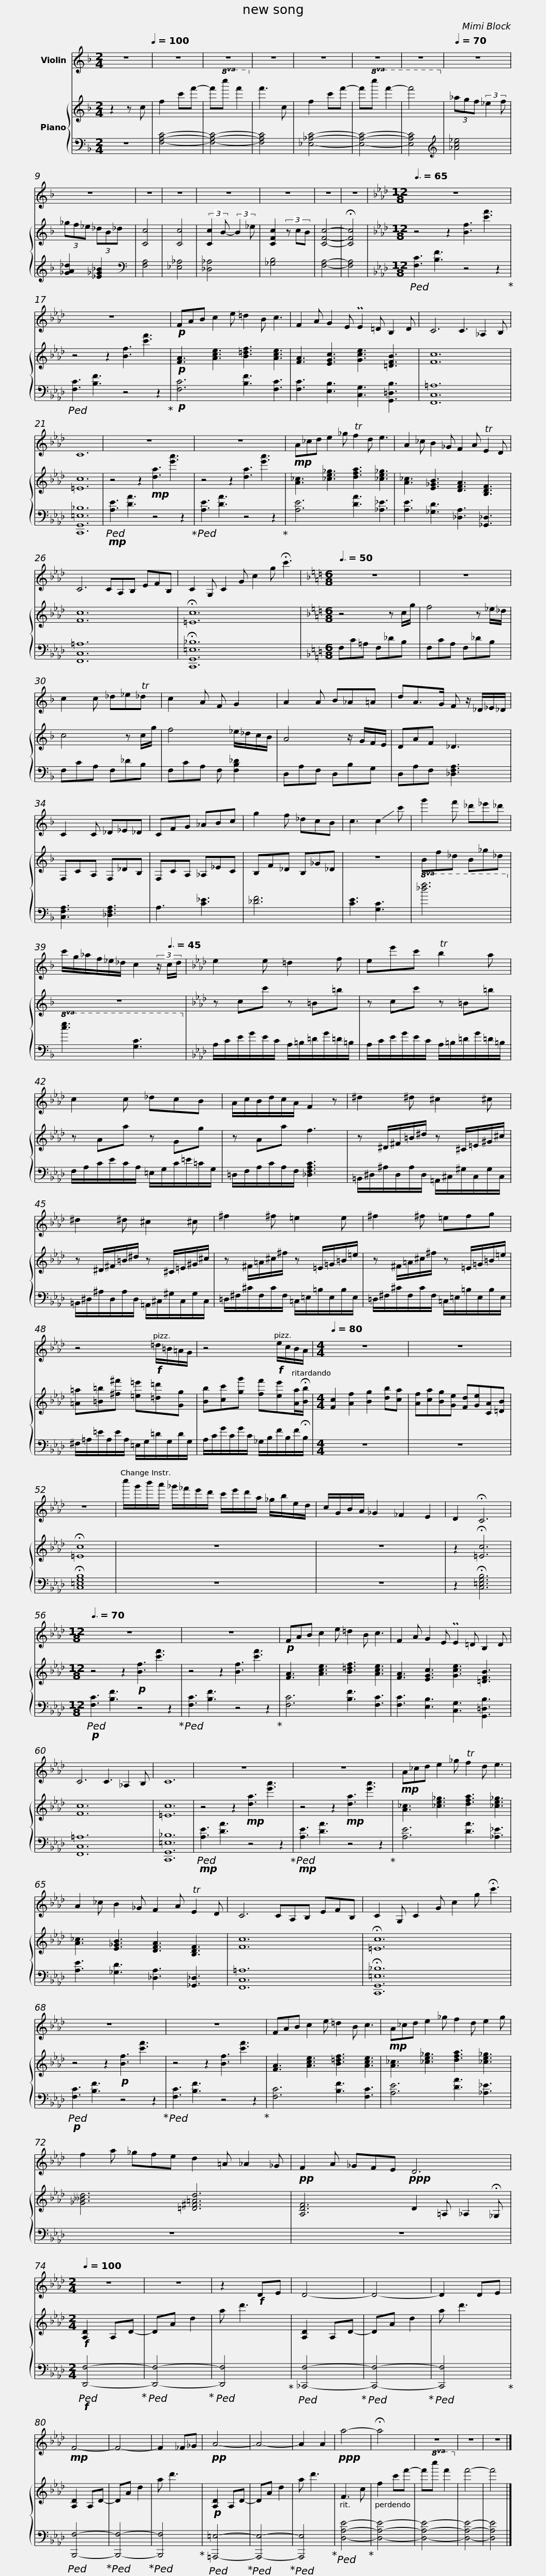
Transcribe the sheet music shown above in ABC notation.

X:1
%%score 1 { 2 | 3 }
L:1/8
M:2/4
I:linebreak $
K:F
V:1 treble
V:2 treble
V:3 bass
V:1
 z4[Q:1/4=100] | z4 | z4 | z4 | z4 | %5
 z4 | z4 |[Q:1/4=70] z4 | z4 |$ z4 | %10
 z4 | z4 | z4 | z4 | z4 | %15
[K:Ab][M:12/8][Q:3/8=65] z12 | z12 |$!p! FAB c2 e =d2 B c3 | F2 A G2 E PE2 =D B,2 D | C6 C3 _A,2 B, | %20
 C12 | z12 |$ z12 |!mp! A_cd e2 _g Tf2 d e3 | A2 _c B2 _G F2 A TE2 D | %25
 C6 CA,B, EFB, |$ C2 G, C2 G c2 g !fermata!c'3 |[K:F][M:6/8][Q:3/8=50] z6 | z6 | c2 c _d_eT_d |$ %30
 c2 A F G2 | A2 A B_A=A | dA>G F z/ _D/_E/_D/ | C2 C _D_E_D |$ CFG _ABc | %35
 g2 f _dcB | c3 !-(!c2 !-)!c' | g'2 f' _d'_e'_d' |$ c'/g/_a/f/_e/_d/ c2 (3z/[Q:3/8=45] c/d/ |[K:Ab] e2 e =d2 f |$ %40
 ee'c' Tb2 a | c2 c _dcB | A/c/B/d/c/A/ F2 z |$ ^d2 ^d ^c2 ^c | ^d2 ^d ^c2 ^c |$ %45
 ^f2 ^f =e2 e | ^f2 ^f =efg |$ z4!f! =d/=B/=A/G/ | z4!f! e/c/B/A/ |[M:4/4][Q:1/4=80] z8 |$ %50
 z8 | z8 | c''/g'/b'/a'/ _g'/_f'/e'/d'/ c'/e'/d'/a/ _g/b/e/d/ |$ c/G/B/A/ _G2 _F2 E2 | D2 !fermata!C6 | %55
[M:12/8][Q:3/8=70] z12 | z12 |!p! FAB c2 e =d2 B c3 |$ F2 A G2 E PE2 =D B,2 D | C6 C3 _A,2 B, | %60
 C12 | z12 | z12 |$!mp! A_cd e2 _g Tf2 d e3 | A2 _c B2 _G F2 A TE2 D | %65
 C6 CA,B, EFB, |$ C2 G, C2 G c2 g !fermata!c'3 | z12 | z12 | FAB c2 e =d2 B c3 |$ %70
!mp! A_cd e2 _g f2 d e2 g | f2 a _gfe d2 =A _A2 _G |$!pp! F2 A _GFE!ppp! D6 |[M:2/4][Q:1/4=100] z4 |$ z4 | %75
 z2!f! DE | D4- | D4- | D2 DE |!mp! F4- | %80
 F4- | F2 _F_G |!pp! A4- | A4- |$ A2 A2 | %85
!ppp! a4- | !fermata!a4 | z4 | z4 | z4 |] %90
V:2
 z2 z c | f2 c'f'- | f'!8va(!c'' f''2-!8va)! | f'3 c | f2 c'f'- | %5
 f'!8va(!c'' f''2- | f''4!8va)! | (3_agf (3:2:2_e2 f | (3_gf_e (3_dB_d |$ [Cc]4 | %10
 [Cc]4 | (3:2:2[Cc]2 B- (3:2:2B2 _e | [CFc]2 (3z cB | [CFc]4- | !fermata![CFc]4 | %15
[K:Ab][M:12/8] z4 z2 [Bf]3 [c'f']3 | z4 z2 [Bf]3 [c'f']3 |$!p! [FA]3 [Ace]3 [B=df]3 [Ace]3 | [FA]3 [EGc]3 [Gce]3 [=DFB]3 | [Fc]12 | %20
 [=Ec]12 | z4 z2!mp! [da]3 [e'a']3 |$ z4 z2 [da]3 [e'a']3 | [A_c]3 [_ce_g]3 [dfa]3 [_ce_g]3 | [A_c]3 [E_GB]3 [DFA]3 [B,DF]3 | %25
 [Fc]12 |$ !fermata![=Ec]12 |[K:F][M:6/8] z4 z c/g/ | f4 z _e/_d/ | c4 z c/g/ |$ %30
 f4 _e/_d/c/B/ | A4 z/ G/F/E/ | DAF _D3 | F,CA, F,_DB, |$ F,CA, _A,_EC | %35
 B,F_D B,_G_D | z6 | Bf_d B_g_d |$ z6 |[K:Ab] z cc' z =B=b |$ %40
 z cc' z =B=b | z Aa z Gg | z Aa f3 |$ z ^D/^F/=B/^d/ z ^C/=E/^G/^c/ | z ^D/^F/=B/^d/ z ^C/=E/^G/^c/ |$ %45
 z ^F/=A/^c/^f/ z =E/=G/=B/=e/ | z ^F/=A/^c/^f/ z =E/=G/=B/=e/ |$ [=A=a][=B=b][^f^f'] [=e=e'][=d=d'][Gg] | [Bb][cc'][gg'] [ff'][ee'][Aa]/!fermata![Bb]/ |[M:4/4] [Fc]2 [Af]2 [Bg]2 [db][ca] |$ %50
 [Af][ca][Bg][Ge] [Fd][Ge][CA][=DB] | !fermata![=Ec]8 | z8 |$ z8 | z2 !fermata![=Ec]6 | %55
[M:12/8] z4 z2!p! [Bf]3 [c'f']3 | z4 z2 [Bf]3 [c'f']3 | [FA]3 [Ace]3 [B=df]3 [Ace]3 |$ [FA]3 [EGc]3 [Gce]3 [=DFB]3 | [Fc]12 | %60
 [=Ec]12 | z4 z2!mp! [da]3 [e'a']3 | z4 z2!mp! [da]3 [e'a']3 |$ [A_c]3 [_ce_g]3 [dfa]3 [_ce_g]3 | [A_c]3 [E_GB]3 [DFA]3 [B,DF]3 | %65
 [Fc]12 |$ !fermata![=Ec]12 | z4 z2!p! [Bf]3 [c'f']3 | z4 z2 [Bf]3 [c'f']3 | [FA]3 [Ace]3 [B=df]3 [Ace]3 |$ %70
 [A_c]3 [_ce_g]3 [dfa]3 [_ce_g]3 | [_G__Bd]6 [=D^F=Ad]6 |$ [A,DF]6 D2 =A, _A,2 !fermata!_G, |[M:2/4]!f! [A,D]2 A,D- |$ DA d2 | %75
 a d'3 | [A,D]2 A,D- | DA d2 | a d'3 | [A,D]2 A,D- | %80
 DA d2 | a d'3 |!p! [A,D]2 A,D- | DA d2 |$ a d'3 | %85
 F3 c | f2 c'f'- | f'!8va(!c'' f''2-!8va)! | f'4- | f'4 |] %90
V:3
 z4 | [F,A,C]4- | [F,A,C]4- | [F,A,C]4 | [_E,_A,C]4- | %5
 [E,A,C]4- | [E,A,C]4 |[K:treble] [_Ac_e]4 | [_GA_d]2 [_E_G_B]2 |$[K:bass] [F,A,]4 | %10
 [_E,_A,]4 | [_D,_A,]4 | [_G,B,]4 | [F,A,]4- | [F,A,]4 | %15
[K:Ab][M:12/8]!ped! [F,C]3 [B,F]3 z4 z2!ped-up! |!ped! [F,C]3 [B,F]3 z4 z2!ped-up! |$!p! [F,C]6 [B,F]3 [F,C]3 | [F,C]3 [E,B,]3 [C,G,]3 [G,,=D,B,]3 | [F,,C,=A,]12 | %20
 [C,,G,,=E,_B,]12 |!mp!!ped! [A,E]3 [DA]3 z4 z2!ped-up! |$!ped! [A,E]3 [DA]3 z4 z2!ped-up! | [A,E]6 [DA]3 [_A,_E]3 | [A,E]3 [_G,D]3 [_D,A,]3 [_G,,_D,]3 | %25
 [F,,C,=A,]12 |$ !fermata![C,,G,,=E,_B,]12 |[K:F][M:6/8] F,C=A, F,_DB, | F,CA, F,_DB, | F,CA, F,_DB, |$ %30
 F,CA, F, [F,B,_D]2 | D,A,F, D,B,G, | D,A,F, [_D,F,A,]3 | [C,F,A,]3 [_D,F,A,]3 |$ A,3 [C_E]3 | %35
 [_DF]6 | [CE]3 [G,C]3 |!8va(! [_df]6!8va)! |$!8va(! [ce]3 [Gc]3!8va)! |[K:Ab] A,/C/E/G/E/C/ A,/=B,/=D/G/=D/=B,/ |$ %40
 A,/C/E/G/E/C/ A,/=B,/=D/G/=D/=B,/ | F,/A,/C/E/C/A,/ =E,/G,/C/=E/=C/G,/ | =D,/F,/A,/C/A,/F,/ [_D,F,A,C]3 |$ =B,,/^D,/^A,/D,/A,/D,/ =A,,/^C,/^G,/C,/G,/C,/ | =B,,/^D,/^A,/D,/A,/D,/ =A,,/^C,/^G,/C,/G,/C,/ |$ %45
 =D,/^F,/^C/F,/C/F,/ =C,/=E,/=B,/E,/B,/E,/ | =D,/^F,/^C/F,/C/F,/ =C,/=E,/=B,/E,/B,/E,/ |$ ^F,/=A,/=E/A,/E/A,/ =E,/G,/=D/G,/D/G,/ | A,/C/G/C/G/C/ _G,/B,/F/B,/F/!fermata!B,/ |[M:4/4] z8 |$ %50
 z8 | !fermata![C,=E,G,B,]8 | z8 |$ z8 | z2 !fermata![C,=E,G,B,]6 | %55
[M:12/8]!p!!ped! [F,C]3 [B,F]3 z4 z2!ped-up! |!ped! [F,C]3 [B,F]3 z4 z2!ped-up! | [F,C]6 [B,F]3 [F,C]3 |$ [F,C]3 [E,B,]3 [C,G,]3 [G,,=D,B,]3 | [F,,C,=A,]12 | %60
 [C,,G,,=E,_B,]12 |!mp!!ped! [A,E]3 [DA]3 z4 z2!ped-up! |!mp!!ped! [A,E]3 [DA]3 z4 z2!ped-up! |$ [A,E]6 [DA]3 [_A,_E]3 | [A,E]3 [_G,D]3 [_D,A,]3 [_G,,_D,]3 | %65
 [F,,C,=A,]12 |$ !fermata![C,,G,,=E,_B,]12 |!p!!ped! [F,C]3 [B,F]3 z4 z2!ped-up! |!ped! [F,C]3 [B,F]3 z4 z2!ped-up! | [F,C]6 [B,F]3 [F,C]3 |$ %70
 [A,E]6 [DA]3 [_A,_E]3 | z12 |$ z12 |[M:2/4]!f!!ped! [D,,F,]4-!ped-up! |$!ped! [D,,F,]4-!ped-up! | %75
!ped! [D,,F,]4!ped-up! |!ped! [_C,,F,]4-!ped-up! |!ped! [C,,F,]4-!ped-up! |!ped! [C,,F,]4!ped-up! |!ped! [B,,,F,]4-!ped-up! | %80
!ped! [B,,,F,]4-!ped-up! |!ped! [B,,,F,]4!ped-up! |!ped! [=A,,,=E,]4-!ped-up! |!ped! [A,,,E,]4-!ped-up! |$!ped! [A,,,E,]4!ped-up! | %85
!ped! [D,A,E]4-!ped-up! | [D,A,E]4- | [D,A,E]4- | [D,A,E]4- | [D,A,E]4 |] %90
